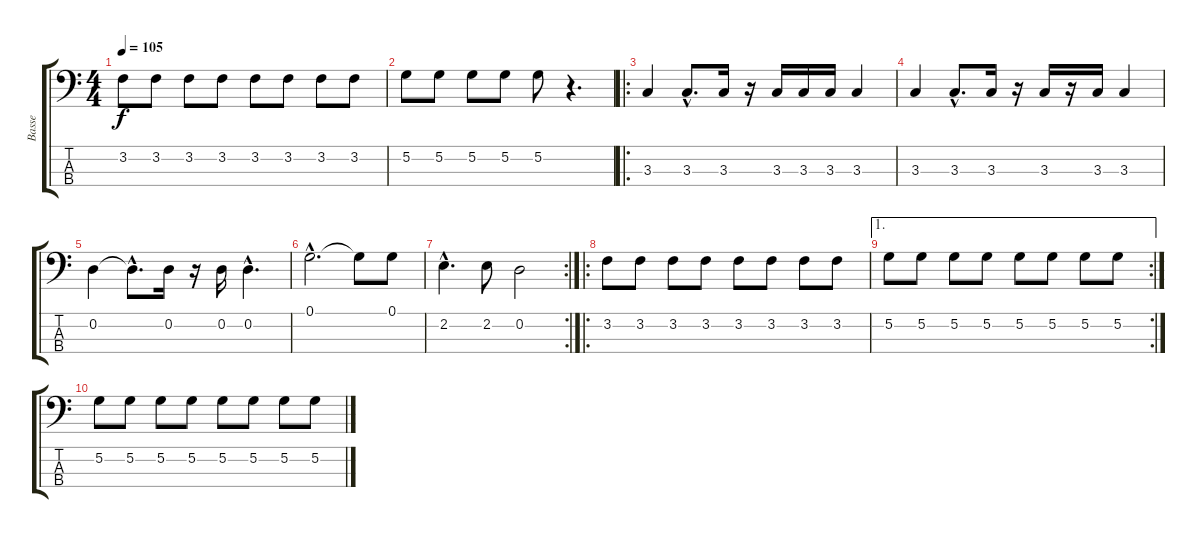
\track ("Basse" "Basse") {instrument electricbassfinger}
\staff {score tabs}
\tuning (G2 D2 A1 E1) {hide}
\ts (4 4)
\tempo 105
\clef f4
\ks c
3.2.8{dy f} 3.2.8 3.2.8 3.2.8 3.2.8 3.2.8 3.2.8 3.2.8 |
5.2.8 5.2.8 5.2.8 5.2.8 5.2.8 r.4{d} |
\ro
3.3.4 3.3{hac}.8{d} 3.3.16 r.16 3.3.16 3.3.16 3.3.16 3.3.4 |
3.3.4 3.3{hac}.8{d} 3.3.16 r.16 3.3.16 r.16 3.3.16 3.3.4 |
0.2.4 0.2{hac t}.8{d} 0.2.16 r.16 0.2.16 0.2{hac}.4{d} |
0.1{hac}.2{d} 0.1{t}.8 0.1.8 |
\rc 2
2.2{hac}.4{d} 2.2.8 0.2.2 |
\ro
3.2.8 3.2.8 3.2.8 3.2.8 3.2.8 3.2.8 3.2.8 3.2.8 |
\ae 1
\rc 2
5.2.8 5.2.8 5.2.8 5.2.8 5.2.8 5.2.8 5.2.8 5.2.8 |
5.2.8 5.2.8 5.2.8 5.2.8 5.2.8 5.2.8 5.2.8 5.2.8
